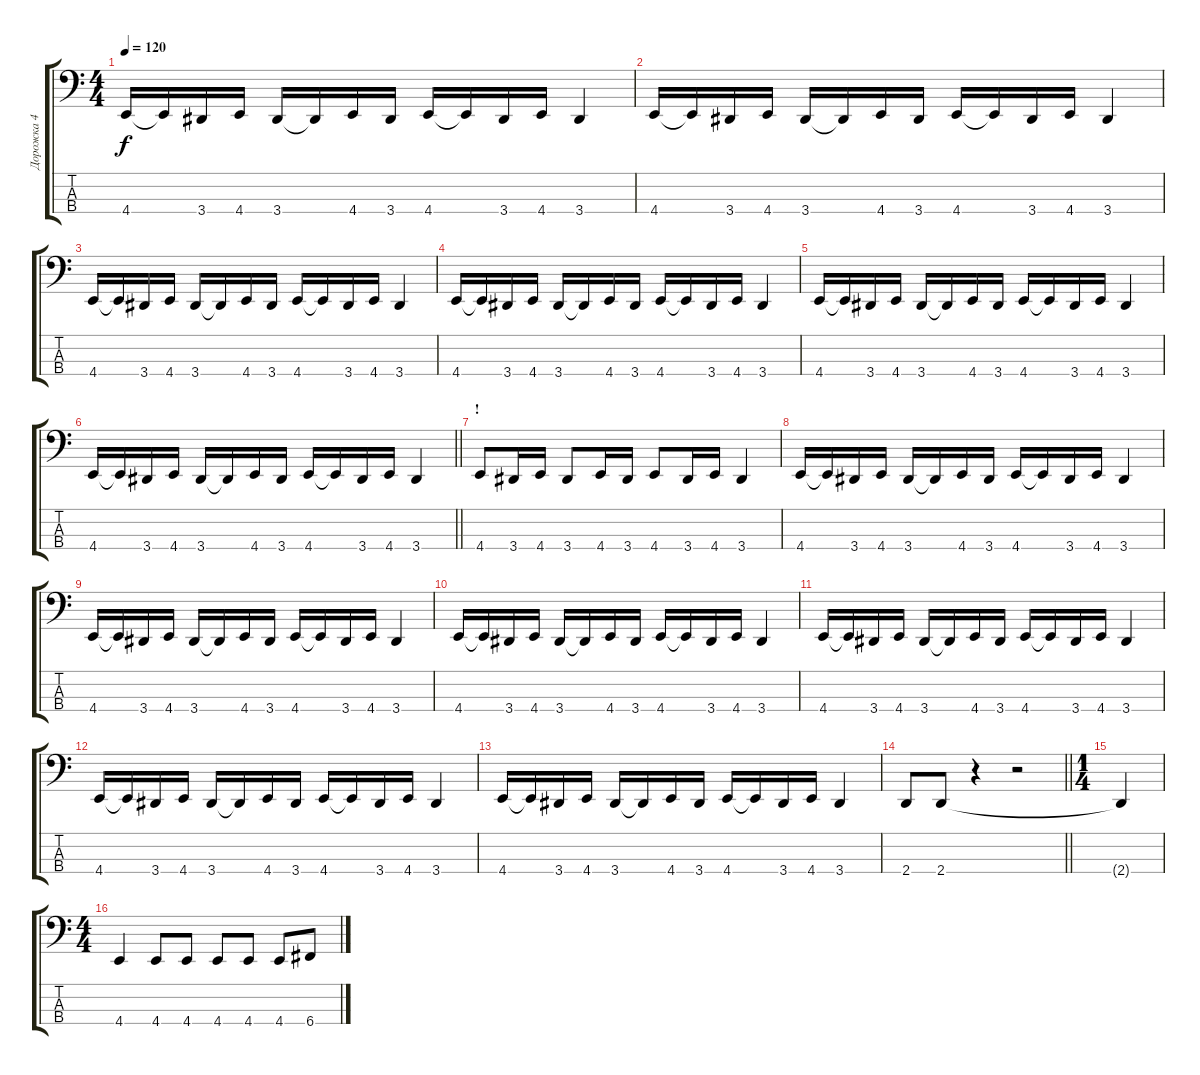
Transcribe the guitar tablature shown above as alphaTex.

\track ("Дорожка 4" "Дорожка 4") {instrument electricbassfinger}
\staff {score tabs}
\tuning (F2 C2 G1 C1) {hide}
\ts (4 4)
\tempo 120
\clef f4
\ks c
4.4.16{dy f instrument slapbass1} 4.4{t}.16 3.4.16 4.4.16 3.4.16 3.4{t}.16 4.4.16 3.4.16 4.4.16 4.4{t}.16 3.4.16 4.4.16 3.4.4 |
4.4.16{instrument slapbass1} 4.4{t}.16 3.4.16 4.4.16 3.4.16 3.4{t}.16 4.4.16 3.4.16 4.4.16 4.4{t}.16 3.4.16 4.4.16 3.4.4 |
4.4.16{instrument slapbass1} 4.4{t}.16 3.4.16 4.4.16 3.4.16 3.4{t}.16 4.4.16 3.4.16 4.4.16 4.4{t}.16 3.4.16 4.4.16 3.4.4 |
4.4.16{instrument slapbass1} 4.4{t}.16 3.4.16 4.4.16 3.4.16 3.4{t}.16 4.4.16 3.4.16 4.4.16 4.4{t}.16 3.4.16 4.4.16 3.4.4 |
4.4.16{instrument slapbass1} 4.4{t}.16 3.4.16 4.4.16 3.4.16 3.4{t}.16 4.4.16 3.4.16 4.4.16 4.4{t}.16 3.4.16 4.4.16 3.4.4 |
\barLineRight lightlight
4.4.16{instrument slapbass1} 4.4{t}.16 3.4.16 4.4.16 3.4.16 3.4{t}.16 4.4.16 3.4.16 4.4.16 4.4{t}.16 3.4.16 4.4.16 3.4.4 |
\section ("" "!")
4.4.8{instrument slapbass1} 3.4.16 4.4.16 3.4.8 4.4.16 3.4.16 4.4.8 3.4.16 4.4.16 3.4.4 |
4.4.16{instrument slapbass1} 4.4{t}.16 3.4.16 4.4.16 3.4.16 3.4{t}.16 4.4.16 3.4.16 4.4.16 4.4{t}.16 3.4.16 4.4.16 3.4.4 |
4.4.16{instrument slapbass1} 4.4{t}.16 3.4.16 4.4.16 3.4.16 3.4{t}.16 4.4.16 3.4.16 4.4.16 4.4{t}.16 3.4.16 4.4.16 3.4.4 |
4.4.16{instrument slapbass1} 4.4{t}.16 3.4.16 4.4.16 3.4.16 3.4{t}.16 4.4.16 3.4.16 4.4.16 4.4{t}.16 3.4.16 4.4.16 3.4.4 |
4.4.16{instrument slapbass1} 4.4{t}.16 3.4.16 4.4.16 3.4.16 3.4{t}.16 4.4.16 3.4.16 4.4.16 4.4{t}.16 3.4.16 4.4.16 3.4.4 |
4.4.16{instrument slapbass1} 4.4{t}.16 3.4.16 4.4.16 3.4.16 3.4{t}.16 4.4.16 3.4.16 4.4.16 4.4{t}.16 3.4.16 4.4.16 3.4.4 |
4.4.16{instrument slapbass1} 4.4{t}.16 3.4.16 4.4.16 3.4.16 3.4{t}.16 4.4.16 3.4.16 4.4.16 4.4{t}.16 3.4.16 4.4.16 3.4.4 |
\barLineRight lightlight
2.4.8 2.4.8 r.4 r.2 |
\ts (1 4)
2.4{t}.4 |
\ts (4 4)
4.4.4{instrument electricbassfinger} 4.4.8 4.4.8 4.4.8 4.4.8 4.4.8 6.4.8
